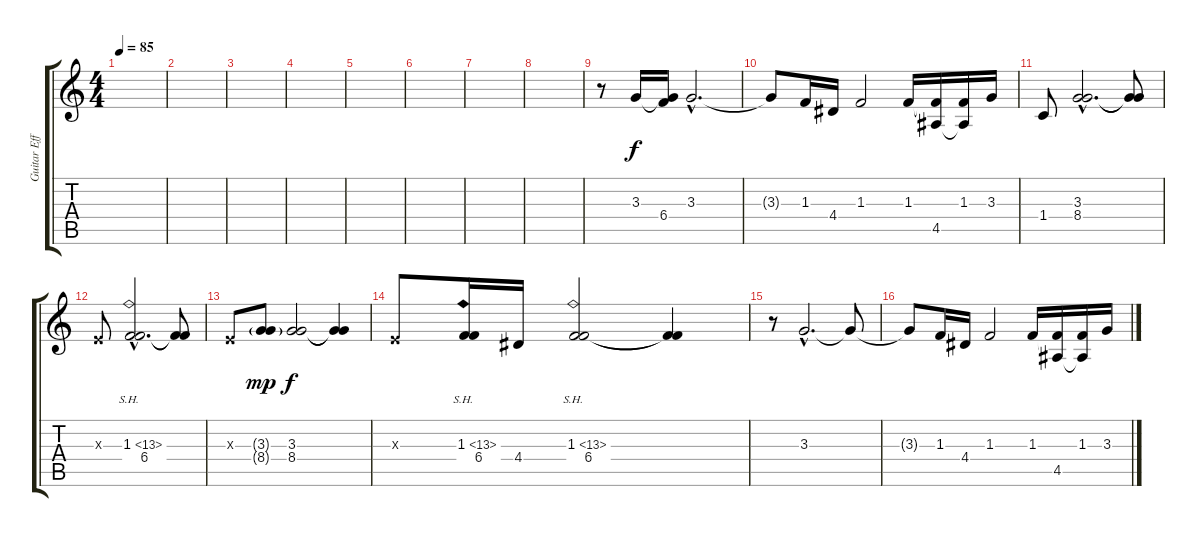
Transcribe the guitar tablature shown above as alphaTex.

\track ("Guitar Effect" "Guitar Eff") {instrument guitarharmonics}
\staff {score tabs}
\tuning (Db4 Ab3 E3 B2 Gb2 B1) {hide}
\ts (4 4)
\tempo 85
\clef g2
\ks c
|
|
|
|
|
|
|
|
r.8 3.3.16 (3.3{t} 6.4).16 3.3{hac}.2{d} |
3.3{t}.8 1.3.16 4.4.16 1.3.2 1.3.16 (1.3{t} 4.5).16 (1.3 4.5{t}).16 3.3.16 |
1.4.8{volume 16} (3.3{hac} 8.4{hac}).2{d} (3.3{t} 8.4{t}).8 |
0.3{x}.8 (1.3{sh 12 hac} 6.4{hac}).2{d} (1.3{t} 6.4{t}).8 |
0.3{x}.8{volume 16} (3.3{g} 8.4{g}).8{dy mp} (3.3 8.4).2{dy f} (3.3{t} 8.4{t}).4 |
0.3{x}.8 (1.3{sh 12} 6.4).16 4.4.16 (1.3{sh 12} 6.4).2 (1.3{t} 6.4{t}).4 |
r.8 3.3{hac}.2{d} 3.3{t}.8 |
3.3{t}.8 1.3.16 4.4.16 1.3.2 1.3.16 (1.3{t} 4.5).16 (1.3 4.5{t}).16 3.3.16
